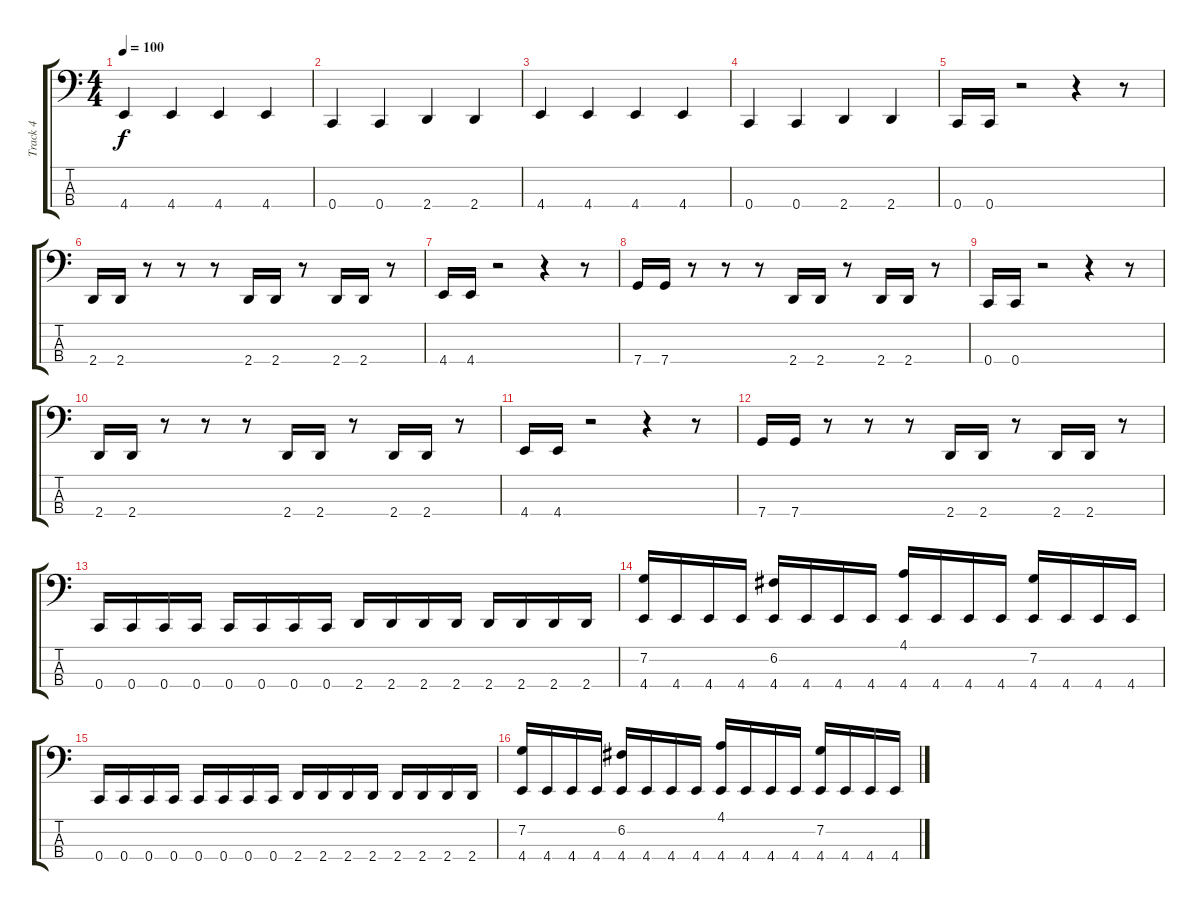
\track ("Track 4" "Track 4") {instrument electricbasspick}
\staff {score tabs}
\tuning (F2 C2 G1 C1) {hide}
\ts (4 4)
\tempo 100
\clef f4
\ks c
4.4.4{dy f} 4.4.4 4.4.4 4.4.4 |
0.4.4 0.4.4 2.4.4 2.4.4 |
4.4.4 4.4.4 4.4.4 4.4.4 |
0.4.4 0.4.4 2.4.4 2.4.4 |
0.4.16 0.4.16 r.2 r.4 r.8 |
2.4.16 2.4.16 r.8 r.8 r.8 2.4.16 2.4.16 r.8 2.4.16 2.4.16 r.8 |
4.4.16 4.4.16 r.2 r.4 r.8 |
7.4.16 7.4.16 r.8 r.8 r.8 2.4.16 2.4.16 r.8 2.4.16 2.4.16 r.8 |
0.4.16 0.4.16 r.2 r.4 r.8 |
2.4.16 2.4.16 r.8 r.8 r.8 2.4.16 2.4.16 r.8 2.4.16 2.4.16 r.8 |
4.4.16 4.4.16 r.2 r.4 r.8 |
7.4.16 7.4.16 r.8 r.8 r.8 2.4.16 2.4.16 r.8 2.4.16 2.4.16 r.8 |
0.4.16 0.4.16 0.4.16 0.4.16 0.4.16 0.4.16 0.4.16 0.4.16 2.4.16 2.4.16 2.4.16 2.4.16 2.4.16 2.4.16 2.4.16 2.4.16 |
(7.2 4.4).16 4.4.16 4.4.16 4.4.16 (6.2 4.4).16 4.4.16 4.4.16 4.4.16 (4.1 4.4).16 4.4.16 4.4.16 4.4.16 (7.2 4.4).16 4.4.16 4.4.16 4.4.16 |
0.4.16 0.4.16 0.4.16 0.4.16 0.4.16 0.4.16 0.4.16 0.4.16 2.4.16 2.4.16 2.4.16 2.4.16 2.4.16 2.4.16 2.4.16 2.4.16 |
(7.2 4.4).16 4.4.16 4.4.16 4.4.16 (6.2 4.4).16 4.4.16 4.4.16 4.4.16 (4.1 4.4).16 4.4.16 4.4.16 4.4.16 (7.2 4.4).16 4.4.16 4.4.16 4.4.16
